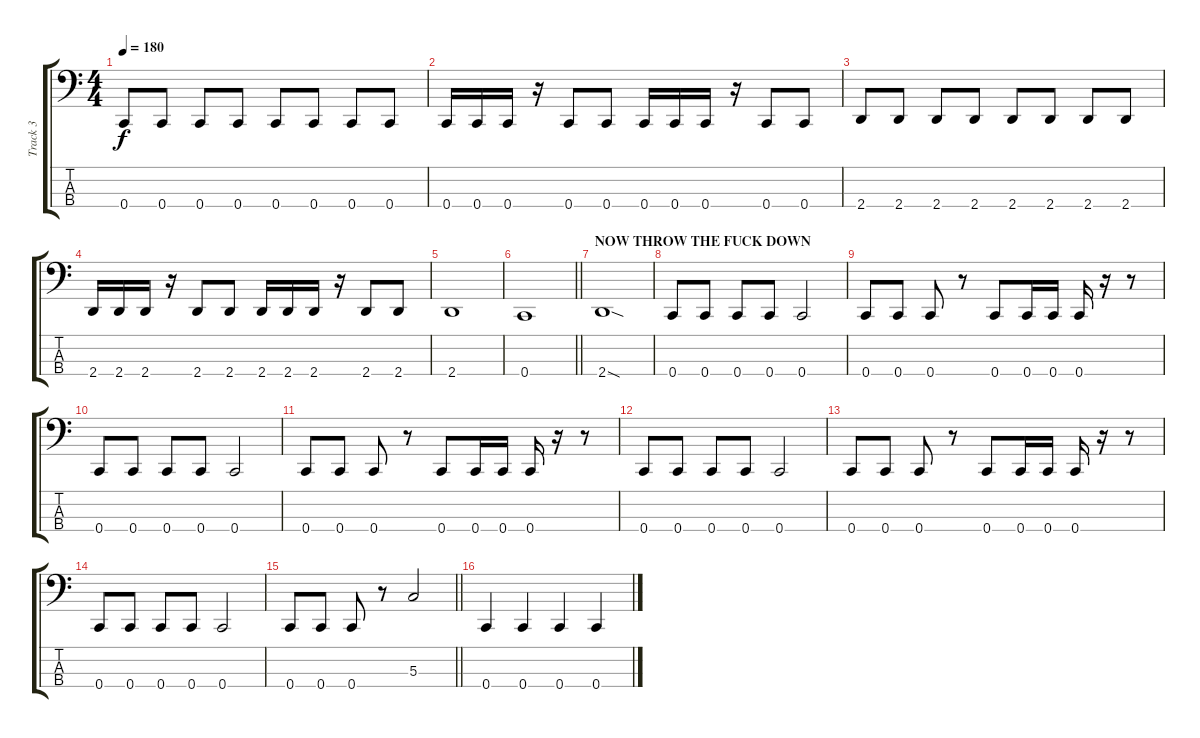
\track ("Track 3" "Track 3") {instrument electricbasspick}
\staff {score tabs}
\tuning (F2 C2 G1 C1) {hide}
\ts (4 4)
\tempo 180
\clef f4
\ks c
0.4.8{dy f} 0.4.8 0.4.8 0.4.8 0.4.8 0.4.8 0.4.8 0.4.8 |
0.4.16 0.4.16 0.4.16 r.16 0.4.8 0.4.8 0.4.16 0.4.16 0.4.16 r.16 0.4.8 0.4.8 |
2.4.8 2.4.8 2.4.8 2.4.8 2.4.8 2.4.8 2.4.8 2.4.8 |
2.4.16 2.4.16 2.4.16 r.16 2.4.8 2.4.8 2.4.16 2.4.16 2.4.16 r.16 2.4.8 2.4.8 |
2.4.1 |
\barLineRight lightlight
0.4.1 |
\section ("" "NOW THROW THE FUCK DOWN")
2.4{sod}.1 |
0.4.8 0.4.8 0.4.8 0.4.8 0.4.2 |
0.4.8 0.4.8 0.4.8 r.8 0.4.8 0.4.16 0.4.16 0.4.16 r.16 r.8 |
0.4.8 0.4.8 0.4.8 0.4.8 0.4.2 |
0.4.8 0.4.8 0.4.8 r.8 0.4.8 0.4.16 0.4.16 0.4.16 r.16 r.8 |
0.4.8 0.4.8 0.4.8 0.4.8 0.4.2 |
0.4.8 0.4.8 0.4.8 r.8 0.4.8 0.4.16 0.4.16 0.4.16 r.16 r.8 |
0.4.8 0.4.8 0.4.8 0.4.8 0.4.2 |
\barLineRight lightlight
0.4.8 0.4.8 0.4.8 r.8 5.3.2 |
0.4.4 0.4.4 0.4.4 0.4.4
